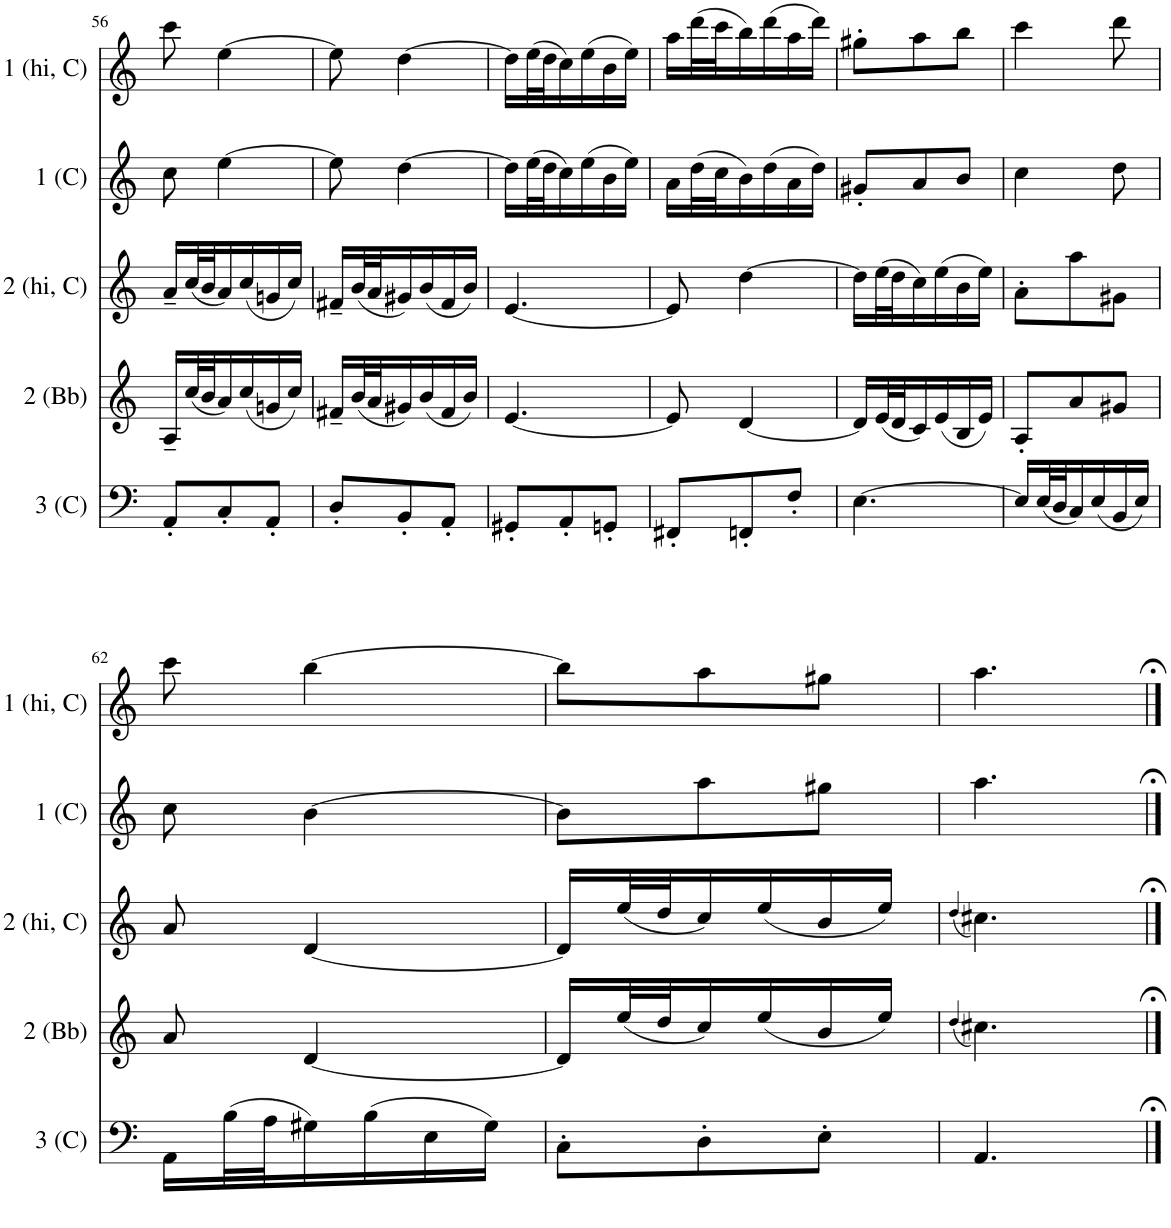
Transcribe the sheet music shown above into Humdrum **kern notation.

**kern	**kern	**kern	**kern	**kern
*part5	*part4	*part3	*part2	*part1
*staff5	*staff4	*staff3	*staff2	*staff1
*I"Part 3 in C	*I"Part 2 in Bb	*I"Part 2 (Higher) in C	*I"Part 1 in C	*I"Part 1 (Higher) in C
*I'3 (C)	*I'2 (Bb)	*I'2 (hi, C)	*I'1 (C)	*I'1 (hi, C)
!!LO:PB:g=z
*clefF4	*clefG2	*clefG2	*clefG2	*clefG2
*	*ITrd1c2	*	*	*
*k[]	*k[]	*k[]	*k[]	*k[]
*M3/8	*M3/8	*M3/8	*M3/8	*M3/8
=56	=56	=56	=56	=56
8AA'/L	16A~/LL	16a~/LL	8cc\	8ccc\
.	(32cc/L	(32cc/L	.	.
.	32b/J	32b/J	.	.
8C'/	16a/)	16a/)	[4ee\	[4ee\
.	(16cc/	(16cc/	.	.
8AA'/J	16gn/	16gn/	.	.
.	16cc/JJ)	16cc/JJ)	.	.
=57	=57	=57	=57	=57
8D'/L	16f#X~/LL	16f#X~/LL	8ee\]	8ee\]
.	(32b/L	(32b/L	.	.
.	32a/J	32a/J	.	.
8BB'/	16g#X/)	16g#X/)	[4dd\	[4dd\
.	(16b/	(16b/	.	.
8AA'/J	16f#/	16f#/	.	.
.	16b/JJ)	16b/JJ)	.	.
=58	=58	=58	=58	=58
8GG#X'/L	[4.e/	[4.e/	16dd\LL]	16dd\LL]
.	.	.	(32ee\L	(32ee\L
.	.	.	32dd\J	32dd\J
8AA'/	.	.	16cc\)	16cc\)
.	.	.	(16ee\	(16ee\
8GGn'/J	.	.	16b\	16b\
.	.	.	16ee\JJ)	16ee\JJ)
=59	=59	=59	=59	=59
8FF#X'/L	8e/]	8e/]	16a\LL	16aa\LL
.	.	.	(32dd\L	(32ddd\L
.	.	.	32cc\J	32ccc\J
8FFn'/	[4d/	[4dd\	16b\)	16bb\)
.	.	.	(16dd\	(16ddd\
8F'/J	.	.	16a\	16aa\
.	.	.	16dd\JJ)	16ddd\JJ)
=60	=60	=60	=60	=60
[4.E\	16d/LL]	16dd\LL]	8g#X'/L	8gg#X'\L
.	(32e/L	(32ee\L	.	.
.	32d/J	32dd\J	.	.
.	16c/)	16cc\)	8a/	8aa\
.	(16e/	(16ee\	.	.
.	16B/	16b\	8b/J	8bb\J
.	16e/JJ)	16ee\JJ)	.	.
=61	=61	=61	=61	=61
16E/LL]	8A'/L	8a'\L	4cc\	4ccc\
(32E/L	.	.	.	.
32D/J	.	.	.	.
16C/)	8a/	8aa\	.	.
(16E/	.	.	.	.
16BB/	8g#X/J	8g#X\J	8dd\	8ddd\
16E/JJ)	.	.	.	.
!!LO:LB:g=z
=62	=62	=62	=62	=62
16AA\LL	8a/	8a/	8cc\	8ccc\
(32B\L	.	.	.	.
32A\J	.	.	.	.
16G#X\)	[4d/	[4d/	[4b\	[4bb\
(16B\	.	.	.	.
16E\	.	.	.	.
16G#\JJ)	.	.	.	.
=63	=63	=63	=63	=63
8C'\L	16d/LL]	16d/LL]	8b\L]	8bb\L]
.	(32ee/L	(32ee/L	.	.
.	32dd/J	32dd/J	.	.
8D'\	16cc/)	16cc/)	8aa\	8aa\
.	(16ee/	(16ee/	.	.
8E'\J	16b/	16b/	8gg#X\J	8gg#X\J
.	16ee/JJ)	16ee/JJ)	.	.
=64	=64	=64	=64	=64
.	(4qdd/	(4qdd/	.	.
4.AA/	4.cc#X\)	4.cc#X\)	4.aa\	4.aa\
==	==	==	==	==
*-	*-	*-	*-	*-
